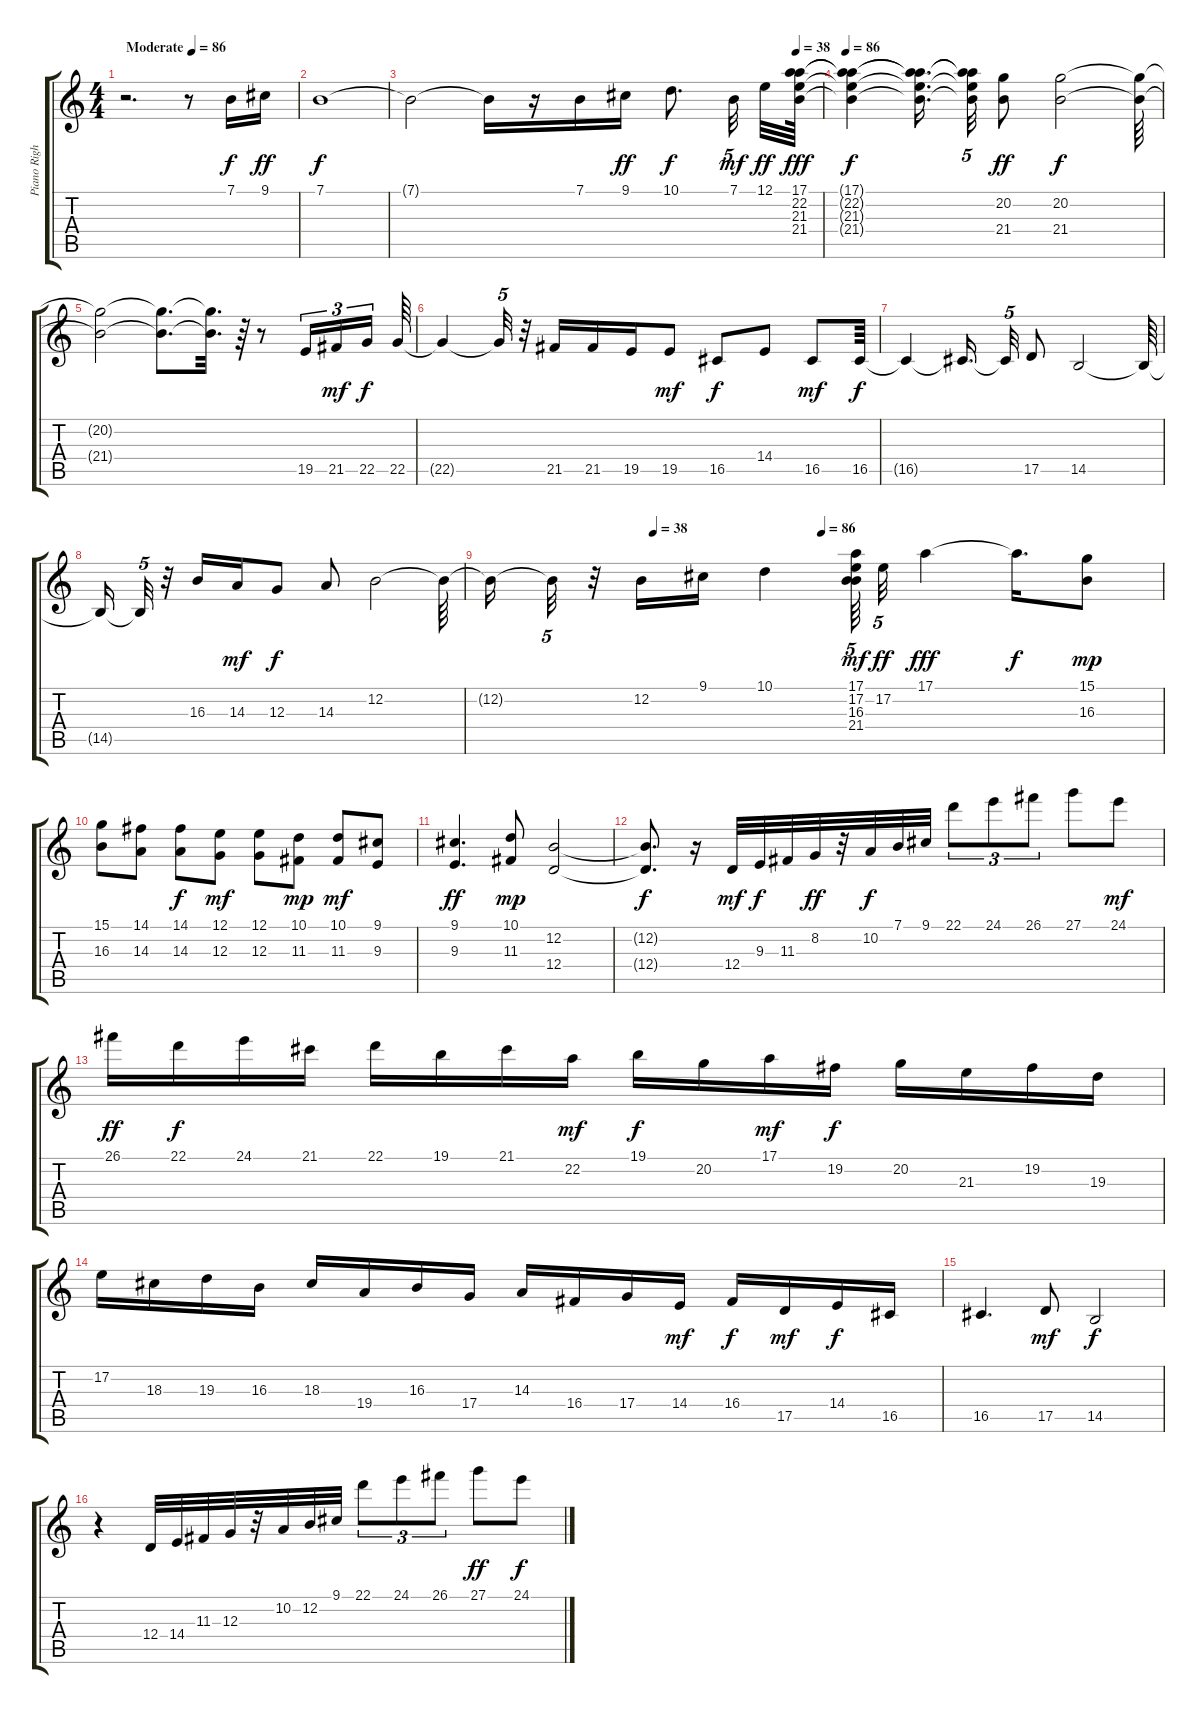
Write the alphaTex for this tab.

\track ("Piano Right" "Piano Righ") {instrument acousticgrandpiano}
\staff {score tabs}
\tuning (E4 B3 G3 D3 A2 E2) {hide}
\ts (4 4)
\tempo (86 "Moderate")
\clef g2
\ks c
r.2{d dy f instrument acousticgrandpiano} r.8 7.1.16 9.1.16{dy ff} |
7.1.1{dy f} |
\tempo (38 0.9375)
7.1{t}.2 7.1{t}.16 r.16 7.1.16 9.1.16{dy ff} 10.1.8{d dy f} 7.1.32{tu (5 4) dy mf beam splitsecondary} 12.1.32{dy ff} (17.1 22.2 21.3 21.4).64{dy fff} |
\tempo 86
(17.1{t} 22.2{t} 21.3{t} 21.4{t}).4{dy f} (17.1{t} 22.2{t} 21.3{t} 21.4{t}).16{d beam splitsecondary} (17.1{t} 22.2{t} 21.3{t} 21.4{t}).32{tu (5 4)} (20.2 21.4).8{dy ff} (20.2 21.4).2{dy f} (20.2{t} 21.4{t}).64 |
(20.2{t} 21.4{t}).2 (20.2{t} 21.4{t}).8{d} (20.2{t} 21.4{t}).32{d} r.64 r.8 19.5.16{tu (3 2)} 21.5.16{tu (3 2) dy mf} 22.5.16{tu (3 2) dy f} 22.5.64 |
22.5{t}.4 22.5{t}.32{tu (5 4)} r.32 21.5.16 21.5.16 19.5.16 19.5.8{dy mf} 16.5.8{dy f} 14.4.8 16.5.8{dy mf} 16.5.64{dy f} |
16.5{t}.4 16.5{t}.16{d beam splitsecondary} 16.5{t}.32{tu (5 4)} 17.5.8 14.5.2 14.5{t}.64 |
14.5{t}.16 14.5{t}.32{tu (5 4)} r.32 16.3.16 14.3.16{dy mf} 12.3.8{dy f} 14.3.8 12.2.2 12.2{t}.64 |
\tempo (38 0.24375)
\tempo (86 0.49375)
12.2{t}.16 12.2{t}.32{tu (5 4)} r.32 12.2.16 9.1.16 10.1.4 (17.1 17.2 16.3 21.4).64{tu (5 4) dy mf} 17.2.32{tu (5 4) dy ff} 17.1.4{dy fff} 17.1{t}.16{d dy f} (15.1 16.3).8{dy mp} |
(15.1 16.3).8 (14.1 14.3).8 (14.1 14.3).8{dy f} (12.1 12.3).8{dy mf} (12.1 12.3).8 (10.1 11.3).8{dy mp} (10.1 11.3).8{dy mf} (9.1 9.3).8 |
(9.1 9.3).4{d dy ff} (10.1 11.3).8{dy mp} (12.2 12.4).2 |
(12.2{t} 12.4{t}).8{d dy f} r.16 12.4.32{dy mf} 9.3.32{dy f} 11.3.32 8.2.32{dy ff} r.32 10.2.32{dy f} 7.1.32 9.1.32 22.1.8{tu (3 2)} 24.1.8{tu (3 2)} 26.1.8{tu (3 2)} 27.1.8 24.1.8{dy mf} |
26.1.16{dy ff} 22.1.16{dy f} 24.1.16 21.1.16 22.1.16 19.1.16 21.1.16 22.2.16{dy mf} 19.1.16{dy f} 20.2.16 17.1.16{dy mf} 19.2.16{dy f} 20.2.16 21.3.16 19.2.16 19.3.16 |
17.2.16 18.3.16 19.3.16 16.3.16 18.3.16 19.4.16 16.3.16 17.4.16 14.3.16 16.4.16 17.4.16 14.4.16{dy mf} 16.4.16{dy f} 17.5.16{dy mf} 14.4.16{dy f} 16.5.16 |
16.5.4{d} 17.5.8{dy mf} 14.5.2{dy f} |
r.4 12.4.32 14.4.32 11.3.32 12.3.32 r.32 10.2.32 12.2.32 9.1.32 22.1.8{tu (3 2)} 24.1.8{tu (3 2)} 26.1.8{tu (3 2)} 27.1.8{dy ff} 24.1.8{dy f}
